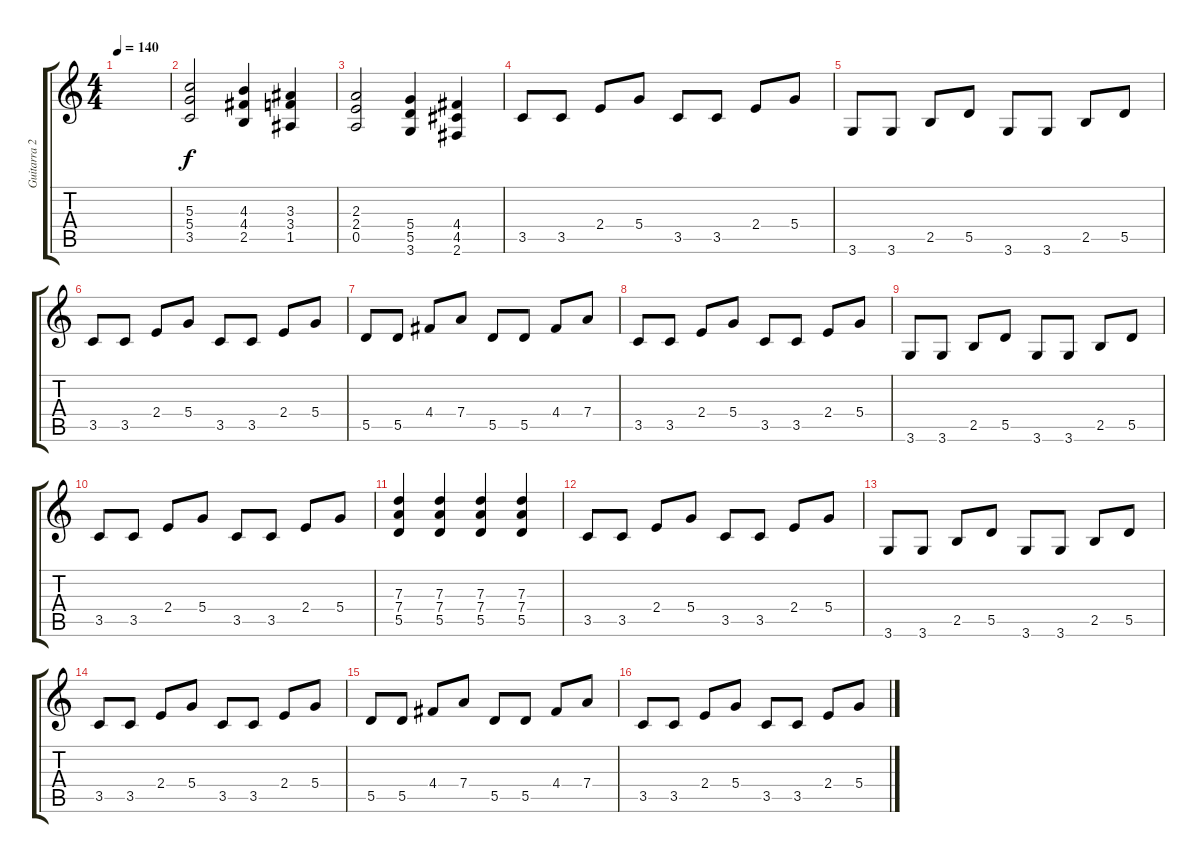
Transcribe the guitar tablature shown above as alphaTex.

\track ("Guitarra 2" "Guitarra 2") {instrument overdrivenguitar}
\staff {score tabs}
\tuning (E4 B3 G3 D3 A2 E2) {hide}
\ts (4 4)
\tempo 140
\clef g2
\ks c
|
(5.3 5.4 3.5).2 (4.3 4.4 2.5).4 (3.3 3.4 1.5).4 |
(2.3 2.4 0.5).2 (5.4 5.5 3.6).4 (4.4 4.5 2.6).4 |
3.5.8 3.5.8 2.4.8 5.4.8 3.5.8 3.5.8 2.4.8 5.4.8 |
3.6.8 3.6.8 2.5.8 5.5.8 3.6.8 3.6.8 2.5.8 5.5.8 |
3.5.8 3.5.8 2.4.8 5.4.8 3.5.8 3.5.8 2.4.8 5.4.8 |
5.5.8 5.5.8 4.4.8 7.4.8 5.5.8 5.5.8 4.4.8 7.4.8 |
3.5.8 3.5.8 2.4.8 5.4.8 3.5.8 3.5.8 2.4.8 5.4.8 |
3.6.8 3.6.8 2.5.8 5.5.8 3.6.8 3.6.8 2.5.8 5.5.8 |
3.5.8 3.5.8 2.4.8 5.4.8 3.5.8 3.5.8 2.4.8 5.4.8 |
(7.3 7.4 5.5).4 (7.3 7.4 5.5).4 (7.3 7.4 5.5).4 (7.3 7.4 5.5).4 |
3.5.8 3.5.8 2.4.8 5.4.8 3.5.8 3.5.8 2.4.8 5.4.8 |
3.6.8 3.6.8 2.5.8 5.5.8 3.6.8 3.6.8 2.5.8 5.5.8 |
3.5.8 3.5.8 2.4.8 5.4.8 3.5.8 3.5.8 2.4.8 5.4.8 |
5.5.8 5.5.8 4.4.8 7.4.8 5.5.8 5.5.8 4.4.8 7.4.8 |
3.5.8 3.5.8 2.4.8 5.4.8 3.5.8 3.5.8 2.4.8 5.4.8
